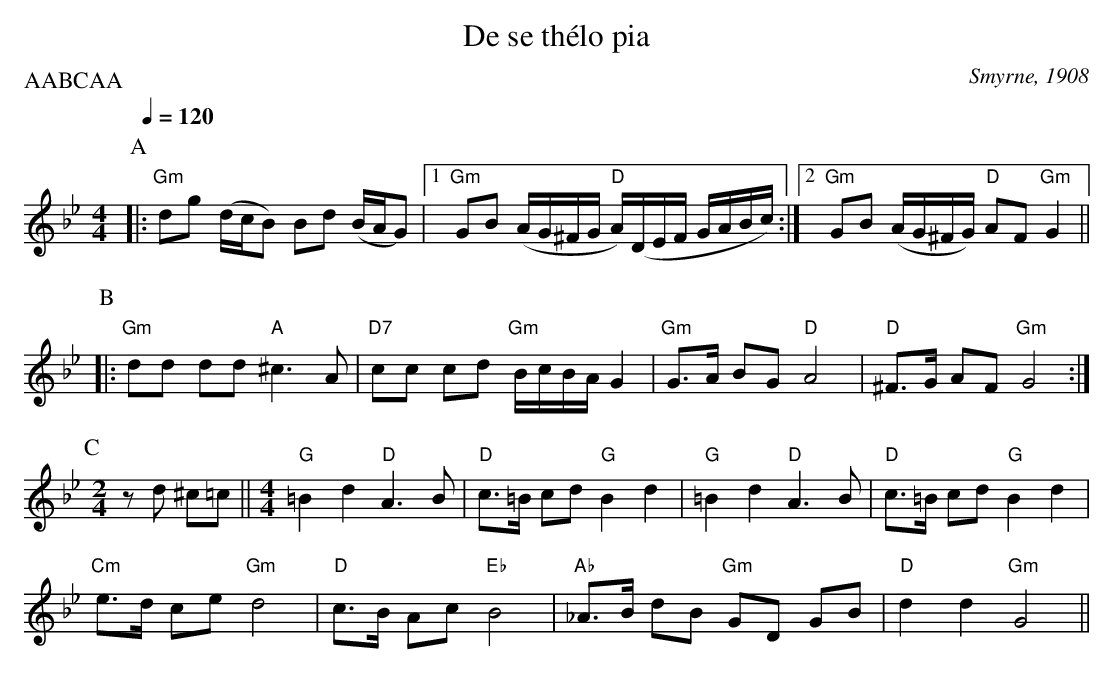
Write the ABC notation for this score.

X:1
T:De se th\'elo pia
O:Smyrne, 1908
P:AABCAA
Q:1/4=120
M:4/4
L:1/8
K:Gm
P:A
|: "Gm"dg (d/c/B) Bd (B/A/G) |1 "Gm"GB (A/G/^F/G/ "D"A/)(D/E/F/ G/A/B/c/) :|2 "Gm"GB (A/G/^F/G/) "D"AF "Gm"G2 ||
P:B
|: "Gm"dd dd "A"^c3A | "D7"cc cd "Gm"B/c/B/A/ G2 | "Gm"G>A BG "D"A4 | "D"^F>G AF "Gm"G4 :|
P:C
[M:2/4][L:1/8]\
 zd ^c=c ||[M:4/4] \
 "G"=B2 d2 "D"A3 B | "D"c>=B cd "G"B2 d2 | "G"=B2 d2 "D"A3 B | "D"c>=B cd "G"B2 d2 |
"Cm"e>d ce "Gm"d4 | "D"c>B Ac "Eb"B4 | "Ab"_A>B dB "Gm"GD GB | "D"d2 d2 "Gm"G4 ||
